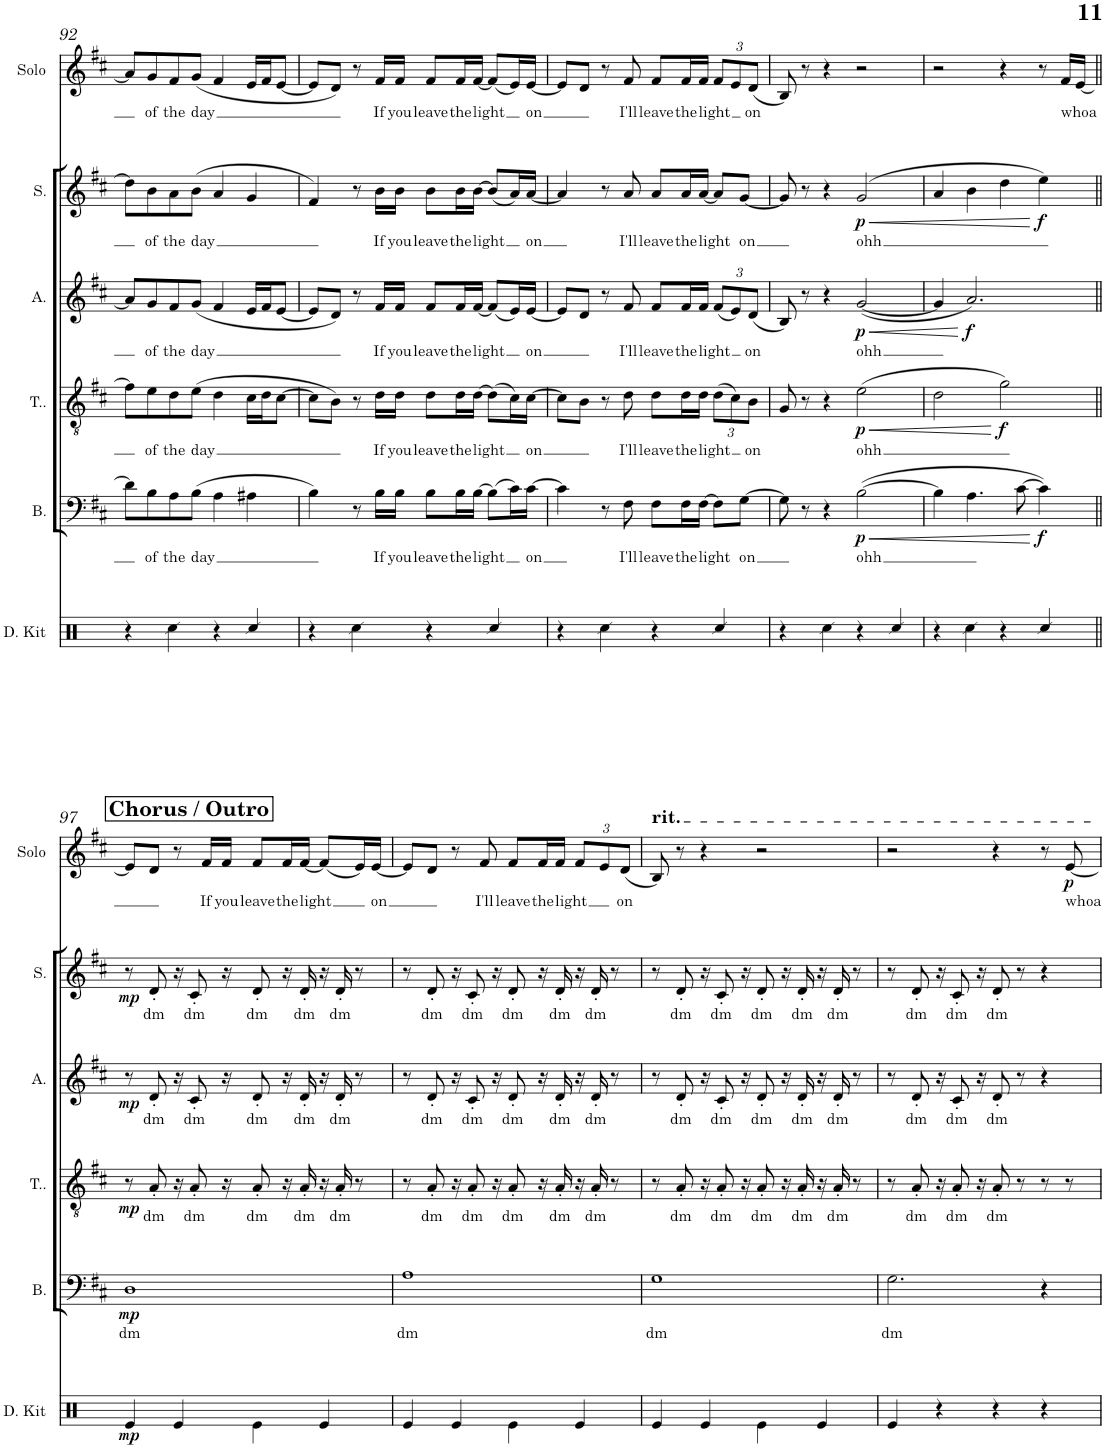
**kern	**dynam	**kern	**text	**dynam	**kern	**text	**dynam	**kern	**text	**dynam	**kern	**text	**dynam	**kern	**text	**dynam
*part6	*part6	*part5	*part5	*part5	*part4	*part4	*part4	*part3	*part3	*part3	*part2	*part2	*part2	*part1	*part1	*part1
*staff6	*staff6	*staff5	*staff5	*staff5	*staff4	*staff4	*staff4	*staff3	*staff3	*staff3	*staff2	*staff2	*staff2	*staff1	*staff1	*staff1
*I"Drum Kit	*	*I"Bass	*	*	*I"Tenor	*	*	*I"Alto	*	*	*I"Soprano	*	*	*I"Solo	*	*
*I'D. Kit	*	*I'B.	*	*	*I'T..	*	*	*I'A.	*	*	*I'S.	*	*	*I'Solo	*	*
!!LO:PB:g=z
*clefX	*	*clefF4	*	*	*clefGv2	*	*	*clefG2	*	*	*clefG2	*	*	*clefG2	*	*
*k[]	*	*k[f#c#]	*	*	*k[f#c#]	*	*	*k[f#c#]	*	*	*k[f#c#]	*	*	*k[f#c#]	*	*
*M4/4	*	*M4/4	*	*	*M4/4	*	*	*M4/4	*	*	*M4/4	*	*	*M4/4	*	*
=92	=92	=92	=92	=92	=92	=92	=92	=92	=92	=92	=92	=92	=92	=92	=92	=92
4r	.	8d\L]	.	.	8f#\L]	.	.	8a/L]	.	.	8dd\L]	.	.	8a/L]	.	.
!	!	!	!LO:LY:b	!	!	!LO:LY:b	!	!	!LO:LY:b	!	!	!LO:LY:b	!	!	!LO:LY:b	!
.	.	8B\	of	.	8e\	of	.	8g/	of	.	8b\	of	.	8g/	of	.
!	!	!	!LO:LY:b	!	!	!LO:LY:b	!	!	!LO:LY:b	!	!	!LO:LY:b	!	!	!LO:LY:b	!
4Rcc\	.	8A\	the	.	8d\	the	.	8f#/	the	.	8a\	the	.	8f#/	the	.
!	!	!	!LO:LY:b	!	!	!LO:LY:b	!	!	!LO:LY:b	!	!	!LO:LY:b	!	!	!LO:LY:b	!
.	.	(8B\J	day	.	(8e\J	day	.	(8g/J	day	.	(8b\J	day	.	(8g/J	day	.
4r	.	4A\	.	.	4d\	.	.	4f#/	.	.	4a/	.	.	4f#/	.	.
4Rcc/	.	4A#X\	.	.	16c#\LL	.	.	16e/LL	.	.	4g/	.	.	16e/LL	.	.
.	.	.	.	.	16d\J	.	.	16f#/J	.	.	.	.	.	16f#/J	.	.
.	.	.	.	.	[8c#\J	.	.	[8e/J	.	.	.	.	.	[8e/J	.	.
=93	=93	=93	=93	=93	=93	=93	=93	=93	=93	=93	=93	=93	=93	=93	=93	=93
4r	.	4B\)	.	.	8c#\L]	.	.	8e/L]	.	.	4f#/)	.	.	8e/L]	.	.
.	.	.	.	.	8B\J)	.	.	8d/J)	.	.	.	.	.	8d/J)	.	.
4Rcc\	.	8r	.	.	8r	.	.	8r	.	.	8r	.	.	8r	.	.
!	!	!	!LO:LY:b	!	!	!LO:LY:b	!	!	!LO:LY:b	!	!	!LO:LY:b	!	!	!LO:LY:b	!
.	.	16B\LL	If	.	16d\LL	If	.	16f#/LL	If	.	16b\LL	If	.	16f#/LL	If	.
!	!	!	!LO:LY:b	!	!	!LO:LY:b	!	!	!LO:LY:b	!	!	!LO:LY:b	!	!	!LO:LY:b	!
.	.	16B\JJ	you	.	16d\JJ	you	.	16f#/JJ	you	.	16b\JJ	you	.	16f#/JJ	you	.
!	!	!	!LO:LY:b	!	!	!LO:LY:b	!	!	!LO:LY:b	!	!	!LO:LY:b	!	!	!LO:LY:b	!
4r	.	8B\L	leave	.	8d\L	leave	.	8f#/L	leave	.	8b\L	leave	.	8f#/L	leave	.
!	!	!	!LO:LY:b	!	!	!LO:LY:b	!	!	!LO:LY:b	!	!	!LO:LY:b	!	!	!LO:LY:b	!
.	.	16B\L	the	.	16d\L	the	.	16f#/L	the	.	16b\L	the	.	16f#/L	the	.
!	!	!	!LO:LY:b	!	!	!LO:LY:b	!	!	!LO:LY:b	!	!	!LO:LY:b	!	!	!LO:LY:b	!
.	.	[16B\JJ	light	.	[16d\JJ	light	.	[16f#/JJ	light	.	[16b\JJ	light	.	[16f#/JJ	light	.
4Rcc/	.	(8B\L]	.	.	(8d\L]	.	.	(8f#/L]	.	.	(8b/L]	.	.	(8f#/L]	.	.
.	.	16c#\L)	.	.	16c#\L)	.	.	16e/L)	.	.	16a/L)	.	.	16e/L)	.	.
!	!	!	!LO:LY:b	!	!	!LO:LY:b	!	!	!LO:LY:b	!	!	!LO:LY:b	!	!	!LO:LY:b	!
.	.	[16c#\JJ	on	.	[16c#\JJ	on	.	[16e/JJ	on	.	[16a/JJ	on	.	[16e/JJ	on	.
=94	=94	=94	=94	=94	=94	=94	=94	=94	=94	=94	=94	=94	=94	=94	=94	=94
4r	.	4c#\]	.	.	8c#\L]	.	.	8e/L]	.	.	4a/]	.	.	8e/L]	.	.
.	.	.	.	.	8B\J	.	.	8d/J	.	.	.	.	.	8d/J	.	.
4Rcc\	.	8r	.	.	8r	.	.	8r	.	.	8r	.	.	8r	.	.
!	!	!	!LO:LY:b	!	!	!LO:LY:b	!	!	!LO:LY:b	!	!	!LO:LY:b	!	!	!LO:LY:b	!
.	.	8F#\	I'll	.	8d\	I'll	.	8f#/	I'll	.	8a/	I'll	.	8f#/	I'll	.
!	!	!	!LO:LY:b	!	!	!LO:LY:b	!	!	!LO:LY:b	!	!	!LO:LY:b	!	!	!LO:LY:b	!
4r	.	8F#\L	leave	.	8d\L	leave	.	8f#/L	leave	.	8a/L	leave	.	8f#/L	leave	.
!	!	!	!LO:LY:b	!	!	!LO:LY:b	!	!	!LO:LY:b	!	!	!LO:LY:b	!	!	!LO:LY:b	!
.	.	16F#\L	the	.	16d\L	the	.	16f#/L	the	.	16a/L	the	.	16f#/L	the	.
!	!	!	!LO:LY:b	!	!	!LO:LY:b	!	!	!LO:LY:b	!	!	!LO:LY:b	!	!	!LO:LY:b	!
.	.	[16F#\JJ	light	.	16d\JJ	light	.	16f#/JJ	light	.	[16a/JJ	light	.	16f#/JJ	light	.
*	*	*	*	*	*Xbrackettup	*	*	*Xbrackettup	*	*	*	*	*	*Xbrackettup	*	*
4Rcc/	.	8F#\L]	.	.	(12d\L	.	.	(12f#/L	.	.	8a/L]	.	.	12f#/L	.	.
.	.	.	.	.	12c#\)	.	.	12e/)	.	.	.	.	.	12e/	.	.
!	!	!	!LO:LY:b	!	!	!	!	!	!	!	!	!LO:LY:b	!	!	!	!
.	.	[8G\J	on	.	.	.	.	.	.	.	[8g/J	on	.	.	.	.
!	!	!	!	!	!	!LO:LY:b	!	!	!LO:LY:b	!	!	!	!	!	!LO:LY:b	!
.	.	.	.	.	12B\J	on	.	(12d/J	on	.	.	.	.	(12d/J	on	.
=95	=95	=95	=95	=95	=95	=95	=95	=95	=95	=95	=95	=95	=95	=95	=95	=95
4r	.	8G\]	.	.	8G/	.	.	8B/)	.	.	8g/]	.	.	8B/)	.	.
.	.	8r	.	.	8r	.	.	8r	.	.	8r	.	.	8r	.	.
4Rcc\	.	4r	.	.	4r	.	.	4r	.	.	4r	.	.	4r	.	.
!	!	!	!LO:LY:b	!LO:HP:b	!	!LO:LY:b	!LO:HP:b	!	!LO:LY:b	!LO:HP:b	!	!LO:LY:b	!LO:HP:b	!	!	!
!	!	!	!	!LO:DY:n=1:b	!	!	!LO:DY:n=1:b	!	!	!LO:DY:n=1:b	!	!	!LO:DY:n=1:b	!	!	!
4r	.	([2B\	ohh	< p	(2e\	ohh	< p	([2g/	ohh	< p	(2g/	ohh	< p	2r	.	.
4Rcc/	.	.	.	.	.	.	.	.	.	.	.	.	.	.	.	.
=96	=96	=96	=96	=96	=96	=96	=96	=96	=96	=96	=96	=96	=96	=96	=96	=96
4r	.	4B\]	.	.	2d\	.	.	4g/]	.	.	4a/	.	.	2r	.	.
!	!	!	!	!	!	!	!	!	!	!LO:DY:n=1:b	!	!	!	!	!	!
4Rcc\	.	4.A\	.	.	.	.	.	2.a/)	.	[ f	4b\	.	.	.	.	.
!	!	!	!	!	!	!	!LO:DY:n=1:b	!	!	!	!	!	!	!	!	!
4r	.	.	.	.	2g\)	.	[ f	.	.	.	4dd\	.	.	4r	.	.
.	.	[8c#\	.	.	.	.	.	.	.	.	.	.	.	.	.	.
!	!	!	!	!LO:DY:n=1:b	!	!	!	!	!	!	!	!	!LO:DY:n=1:b	!	!	!
4Rcc/	.	4c#\])	.	[ f	.	.	.	.	.	.	4ee\)	.	[ f	8r	.	.
!	!	!	!	!	!	!	!	!	!	!	!	!	!	!	!LO:LY:b	!
.	.	.	.	.	.	.	.	.	.	.	.	.	.	16f#/LL	whoa	.
.	.	.	.	.	.	.	.	.	.	.	.	.	.	[16e/JJ	.	.
!!LO:LB:g=z
!!LO:REH:place=s1:a:B:cj:fs=14:t=Chorus / Outro
=97||	=97||	=97||	=97||	=97||	=97||	=97||	=97||	=97||	=97||	=97||	=97||	=97||	=97||	=97||	=97||	=97||
!	!LO:DY:b	!	!LO:LY:b	!LO:DY:b	!	!	!LO:DY:b	!	!	!LO:DY:b	!	!	!LO:DY:b	!	!	!
4Re/	mp	1D	dm	mp	8r	.	mp	8r	.	mp	8r	.	mp	8e/L]	.	.
!	!	!	!	!	!	!LO:LY:b	!	!	!LO:LY:b	!	!	!LO:LY:b	!	!	!	!
.	.	.	.	.	8A'/	dm	.	8d'/	dm	.	8d'/	dm	.	8d/J	.	.
4Re/	.	.	.	.	16r	.	.	16r	.	.	16r	.	.	8r	.	.
!	!	!	!	!	!	!LO:LY:b	!	!	!LO:LY:b	!	!	!LO:LY:b	!	!	!	!
.	.	.	.	.	8A'/	dm	.	8c#'/	dm	.	8c#'/	dm	.	.	.	.
!	!	!	!	!	!	!	!	!	!	!	!	!	!	!	!LO:LY:b	!
.	.	.	.	.	.	.	.	.	.	.	.	.	.	16f#/LL	If	.
!	!	!	!	!	!	!	!	!	!	!	!	!	!	!	!LO:LY:b	!
.	.	.	.	.	16r	.	.	16r	.	.	16r	.	.	16f#/JJ	you	.
!	!	!	!	!	!	!LO:LY:b	!	!	!LO:LY:b	!	!	!LO:LY:b	!	!	!LO:LY:b	!
4Re\	.	.	.	.	8A'/	dm	.	8d'/	dm	.	8d'/	dm	.	8f#/L	leave	.
!	!	!	!	!	!	!	!	!	!	!	!	!	!	!	!LO:LY:b	!
.	.	.	.	.	16r	.	.	16r	.	.	16r	.	.	16f#/L	the	.
!	!	!	!	!	!	!LO:LY:b	!	!	!LO:LY:b	!	!	!LO:LY:b	!	!	!LO:LY:b	!
.	.	.	.	.	16A'/	dm	.	16d'/	dm	.	16d'/	dm	.	[16f#/JJ	light	.
4Re/	.	.	.	.	16r	.	.	16r	.	.	16r	.	.	(8f#/L]	.	.
!	!	!	!	!	!	!LO:LY:b	!	!	!LO:LY:b	!	!	!LO:LY:b	!	!	!	!
.	.	.	.	.	16A'/	dm	.	16d'/	dm	.	16d'/	dm	.	.	.	.
.	.	.	.	.	8r	.	.	8r	.	.	8r	.	.	16e/L)	.	.
!	!	!	!	!	!	!	!	!	!	!	!	!	!	!	!LO:LY:b	!
.	.	.	.	.	.	.	.	.	.	.	.	.	.	[16e/JJ	on	.
=98	=98	=98	=98	=98	=98	=98	=98	=98	=98	=98	=98	=98	=98	=98	=98	=98
!	!	!	!LO:LY:b	!	!	!	!	!	!	!	!	!	!	!	!	!
4Re/	.	1A	dm	.	8r	.	.	8r	.	.	8r	.	.	8e/L]	.	.
!	!	!	!	!	!	!LO:LY:b	!	!	!LO:LY:b	!	!	!LO:LY:b	!	!	!	!
.	.	.	.	.	8A'/	dm	.	8d'/	dm	.	8d'/	dm	.	8d/J	.	.
4Re/	.	.	.	.	16r	.	.	16r	.	.	16r	.	.	8r	.	.
!	!	!	!	!	!	!LO:LY:b	!	!	!LO:LY:b	!	!	!LO:LY:b	!	!	!	!
.	.	.	.	.	8A'/	dm	.	8c#'/	dm	.	8c#'/	dm	.	.	.	.
!	!	!	!	!	!	!	!	!	!	!	!	!	!	!	!LO:LY:b	!
.	.	.	.	.	.	.	.	.	.	.	.	.	.	8f#/	I'll	.
.	.	.	.	.	16r	.	.	16r	.	.	16r	.	.	.	.	.
!	!	!	!	!	!	!LO:LY:b	!	!	!LO:LY:b	!	!	!LO:LY:b	!	!	!LO:LY:b	!
4Re\	.	.	.	.	8A'/	dm	.	8d'/	dm	.	8d'/	dm	.	8f#/L	leave	.
!	!	!	!	!	!	!	!	!	!	!	!	!	!	!	!LO:LY:b	!
.	.	.	.	.	16r	.	.	16r	.	.	16r	.	.	16f#/L	the	.
!	!	!	!	!	!	!LO:LY:b	!	!	!LO:LY:b	!	!	!LO:LY:b	!	!	!LO:LY:b	!
.	.	.	.	.	16A'/	dm	.	16d'/	dm	.	16d'/	dm	.	16f#/JJ	light	.
4Re/	.	.	.	.	16r	.	.	16r	.	.	16r	.	.	12f#/L	.	.
!	!	!	!	!	!	!LO:LY:b	!	!	!LO:LY:b	!	!	!LO:LY:b	!	!	!	!
.	.	.	.	.	16A'/	dm	.	16d'/	dm	.	16d'/	dm	.	.	.	.
.	.	.	.	.	.	.	.	.	.	.	.	.	.	12e/	.	.
.	.	.	.	.	8r	.	.	8r	.	.	8r	.	.	.	.	.
!	!	!	!	!	!	!	!	!	!	!	!	!	!	!	!LO:LY:b	!
.	.	.	.	.	.	.	.	.	.	.	.	.	.	(12d/J	on	.
=99	=99	=99	=99	=99	=99	=99	=99	=99	=99	=99	=99	=99	=99	=99	=99	=99
!	!	!	!	!	!	!	!	!	!	!	!	!	!	!LO:TX:a:t=rit.	!	!
!	!	!	!LO:LY:b	!	!	!	!	!	!	!	!	!	!	!	!	!
4Re/	.	1G	dm	.	8r	.	.	8r	.	.	8r	.	.	8B/)	.	.
!	!	!	!	!	!	!LO:LY:b	!	!	!LO:LY:b	!	!	!LO:LY:b	!	!	!	!
.	.	.	.	.	8A'/	dm	.	8d'/	dm	.	8d'/	dm	.	8r	.	.
4Re/	.	.	.	.	16r	.	.	16r	.	.	16r	.	.	4r	.	.
!	!	!	!	!	!	!LO:LY:b	!	!	!LO:LY:b	!	!	!LO:LY:b	!	!	!	!
.	.	.	.	.	8A'/	dm	.	8c#'/	dm	.	8c#'/	dm	.	.	.	.
.	.	.	.	.	16r	.	.	16r	.	.	16r	.	.	.	.	.
!	!	!	!	!	!	!LO:LY:b	!	!	!LO:LY:b	!	!	!LO:LY:b	!	!	!	!
4Re\	.	.	.	.	8A'/	dm	.	8d'/	dm	.	8d'/	dm	.	2r	.	.
.	.	.	.	.	16r	.	.	16r	.	.	16r	.	.	.	.	.
!	!	!	!	!	!	!LO:LY:b	!	!	!LO:LY:b	!	!	!LO:LY:b	!	!	!	!
.	.	.	.	.	16A'/	dm	.	16d'/	dm	.	16d'/	dm	.	.	.	.
4Re/	.	.	.	.	16r	.	.	16r	.	.	16r	.	.	.	.	.
!	!	!	!	!	!	!LO:LY:b	!	!	!LO:LY:b	!	!	!LO:LY:b	!	!	!	!
.	.	.	.	.	16A'/	dm	.	16d'/	dm	.	16d'/	dm	.	.	.	.
.	.	.	.	.	8r	.	.	8r	.	.	8r	.	.	.	.	.
=100	=100	=100	=100	=100	=100	=100	=100	=100	=100	=100	=100	=100	=100	=100	=100	=100
!	!	!	!LO:LY:b	!	!	!	!	!	!	!	!	!	!	!	!	!
4Re/	.	2.G\	dm	.	8r	.	.	8r	.	.	8r	.	.	2r	.	.
!	!	!	!	!	!	!LO:LY:b	!	!	!LO:LY:b	!	!	!LO:LY:b	!	!	!	!
.	.	.	.	.	8A'/	dm	.	8d'/	dm	.	8d'/	dm	.	.	.	.
4r	.	.	.	.	16r	.	.	16r	.	.	16r	.	.	.	.	.
!	!	!	!	!	!	!LO:LY:b	!	!	!LO:LY:b	!	!	!LO:LY:b	!	!	!	!
.	.	.	.	.	8A'/	dm	.	8c#'/	dm	.	8c#'/	dm	.	.	.	.
.	.	.	.	.	16r	.	.	16r	.	.	16r	.	.	.	.	.
!	!	!	!	!	!	!LO:LY:b	!	!	!LO:LY:b	!	!	!LO:LY:b	!	!	!	!
4r	.	.	.	.	8A'/	dm	.	8d'/	dm	.	8d'/	dm	.	4r	.	.
.	.	.	.	.	8r	.	.	8r	.	.	8r	.	.	.	.	.
4r	.	4r	.	.	8r	.	.	4r	.	.	4r	.	.	8r	.	.
!	!	!	!	!	!	!	!	!	!	!	!	!	!	!	!LO:LY:b	!LO:DY:b
.	.	.	.	.	8r	.	.	.	.	.	.	.	.	[8e/	whoa	p
=	=	=	=	=	=	=	=	=	=	=	=	=	=	=	=	=
*-	*-	*-	*-	*-	*-	*-	*-	*-	*-	*-	*-	*-	*-	*-	*-	*-
